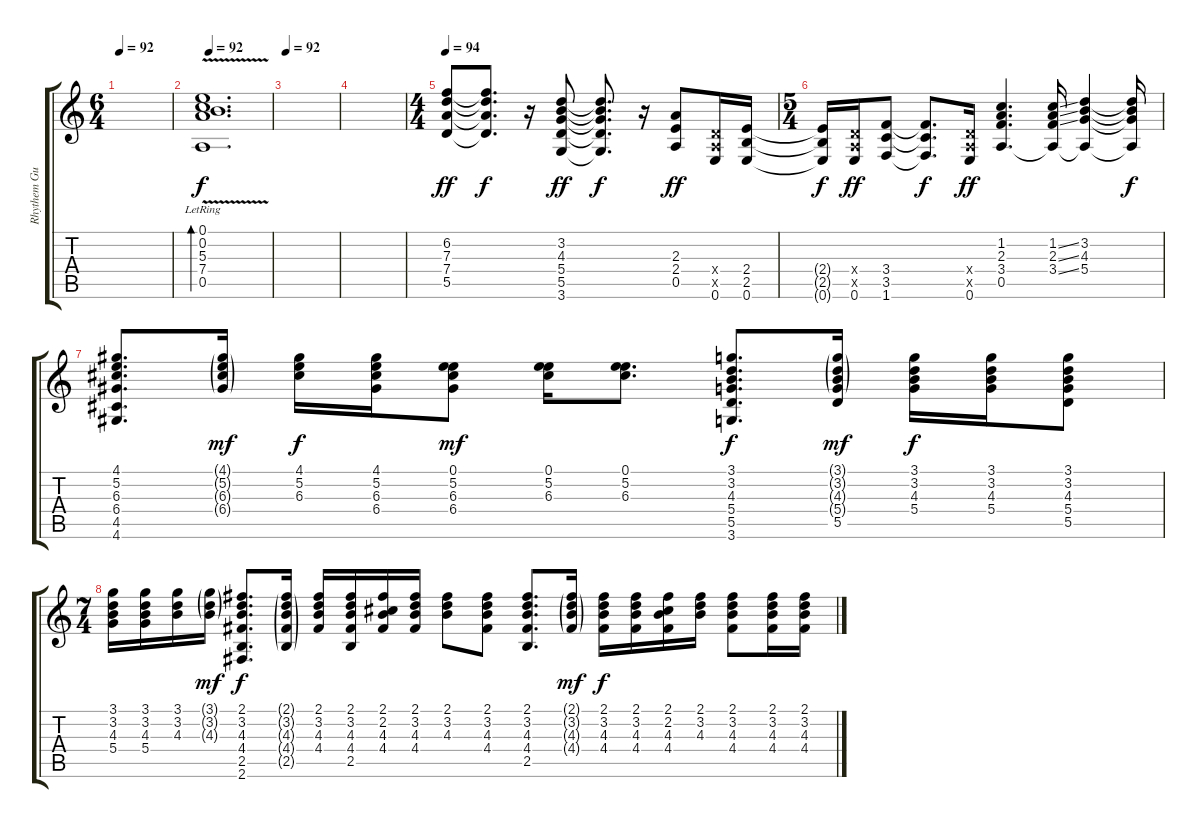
\track ("Rhythem Guitar" "Rhythem Gu") {instrument overdrivenguitar}
\staff {score tabs}
\tuning (E4 B3 G3 D3 A2 E2) {hide}
\ts (6 4)
\tempo 92
\clef g2
\ks c
|
\tempo 92
(0.1{v lr} 0.2{v lr} 5.3{v lr} 7.4{v lr} 0.5{v lr}).1{d bd 120 volume 16 instrument electricguitarclean} |
\tempo 92
|
|
\ts (4 4)
\tempo 94
(6.2 7.3 7.4 5.5).8{dy ff instrument overdrivenguitar} (6.2{t} 7.3{t} 7.4{t} 5.5{t}).8{d dy f} r.16 (3.2 4.3 5.4 5.5 3.6).8{dy ff} (3.2{t} 4.3{t} 5.4{t} 5.5{t} 3.6{t}).8{d dy f} r.16 (2.3 2.4 0.5).8{dy ff} (0.4{x} 0.5{x} 0.6).16 (2.4 2.5 0.6).16 |
\ts (5 4)
(2.4{t} 2.5{t} 0.6{t}).16{dy f} (0.4{x} 0.5{x} 0.6).16{dy ff} (3.4 3.5 1.6).8 (3.4{t} 3.5{t} 1.6{t}).8{d dy f} (0.4{x} 0.5{x} 0.6).16{dy ff} (1.2 2.3 3.4 0.5).4{d} (1.2{ss} 2.3{ss} 3.4{ss} 0.5{t}).16 (3.2 4.3 5.4 0.5{t}).4 (3.2{t} 4.3{t} 5.4{t} 0.5{t}).16{dy f} |
(4.1 5.2 6.3 6.4 4.5 4.6).8{d} (4.1{g} 5.2{g} 6.3{g} 6.4{g}).16{dy mf} (4.1 5.2 6.3).16{dy f} (4.1 5.2 6.3 6.4).16 (0.1 5.2 6.3 6.4).8{dy mf} (0.1 5.2 6.3).16 (0.1 5.2 6.3).8{d} (3.1 3.2 4.3 5.4 5.5 3.6).8{d dy f} (3.1{g} 3.2{g} 4.3{g} 5.4{g} 5.5).16{dy mf} (3.1 3.2 4.3 5.4).16{dy f} (3.1 3.2 4.3 5.4).16 (3.1 3.2 4.3 5.4 5.5).8 |
\ts (7 4)
(3.1 3.2 4.3 5.4).16 (3.1 3.2 4.3 5.4).16 (3.1 3.2 4.3).16 (3.1{g} 3.2{g} 4.3{g}).16{dy mf} (2.1 3.2 4.3 4.4 2.5 2.6).8{d dy f} (2.1{g} 3.2{g} 4.3{g} 4.4{g} 2.5{g}).16 (2.1 3.2 4.3 4.4).16 (2.1 3.2 4.3 4.4 2.5).16 (2.1 2.2 4.3 4.4).16 (2.1 3.2 4.3 4.4).16 (2.1 3.2 4.3).8 (2.1 3.2 4.3 4.4).8 (2.1 3.2 4.3 4.4 2.5).8{d} (2.1{g} 3.2{g} 4.3{g} 4.4{g}).16{dy mf} (2.1 3.2 4.3 4.4).16{dy f} (2.1 3.2 4.3 4.4).16 (2.1 2.2 4.3 4.4).16 (2.1 3.2 4.3).16 (2.1 3.2 4.3 4.4).8 (2.1 3.2 4.3 4.4).16 (2.1 3.2 4.3 4.4).16
